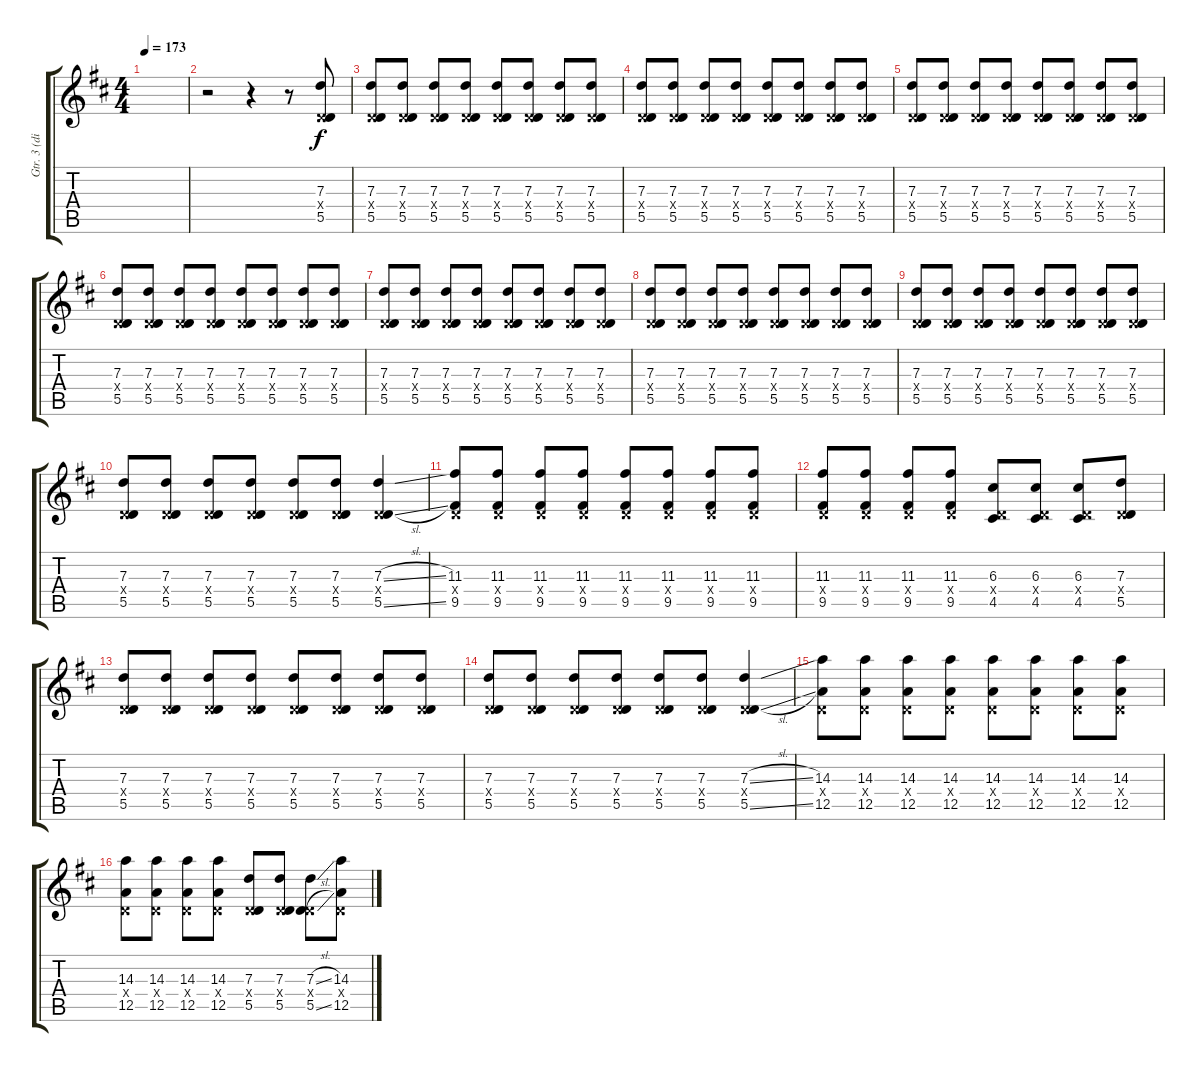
\track ("Gtr. 3 (dist.)" "Gtr. 3 (di") {instrument overdrivenguitar}
\staff {score tabs}
\tuning (E4 B3 G3 D3 A2 D2) {hide}
\ts (4 4)
\tempo 173
\clef g2
\ks d
|
r.2 r.4 r.8 (7.3 0.4{x} 5.5).8 |
(7.3 0.4{x} 5.5).8 (7.3 0.4{x} 5.5).8 (7.3 0.4{x} 5.5).8 (7.3 0.4{x} 5.5).8 (7.3 0.4{x} 5.5).8 (7.3 0.4{x} 5.5).8 (7.3 0.4{x} 5.5).8 (7.3 0.4{x} 5.5).8 |
(7.3 0.4{x} 5.5).8 (7.3 0.4{x} 5.5).8 (7.3 0.4{x} 5.5).8 (7.3 0.4{x} 5.5).8 (7.3 0.4{x} 5.5).8 (7.3 0.4{x} 5.5).8 (7.3 0.4{x} 5.5).8 (7.3 0.4{x} 5.5).8 |
(7.3 0.4{x} 5.5).8 (7.3 0.4{x} 5.5).8 (7.3 0.4{x} 5.5).8 (7.3 0.4{x} 5.5).8 (7.3 0.4{x} 5.5).8 (7.3 0.4{x} 5.5).8 (7.3 0.4{x} 5.5).8 (7.3 0.4{x} 5.5).8 |
(7.3 0.4{x} 5.5).8 (7.3 0.4{x} 5.5).8 (7.3 0.4{x} 5.5).8 (7.3 0.4{x} 5.5).8 (7.3 0.4{x} 5.5).8 (7.3 0.4{x} 5.5).8 (7.3 0.4{x} 5.5).8 (7.3 0.4{x} 5.5).8 |
(7.3 0.4{x} 5.5).8 (7.3 0.4{x} 5.5).8 (7.3 0.4{x} 5.5).8 (7.3 0.4{x} 5.5).8 (7.3 0.4{x} 5.5).8 (7.3 0.4{x} 5.5).8 (7.3 0.4{x} 5.5).8 (7.3 0.4{x} 5.5).8 |
(7.3 0.4{x} 5.5).8 (7.3 0.4{x} 5.5).8 (7.3 0.4{x} 5.5).8 (7.3 0.4{x} 5.5).8 (7.3 0.4{x} 5.5).8 (7.3 0.4{x} 5.5).8 (7.3 0.4{x} 5.5).8 (7.3 0.4{x} 5.5).8 |
(7.3 0.4{x} 5.5).8 (7.3 0.4{x} 5.5).8 (7.3 0.4{x} 5.5).8 (7.3 0.4{x} 5.5).8 (7.3 0.4{x} 5.5).8 (7.3 0.4{x} 5.5).8 (7.3 0.4{x} 5.5).8 (7.3 0.4{x} 5.5).8 |
(7.3 0.4{x} 5.5).8 (7.3 0.4{x} 5.5).8 (7.3 0.4{x} 5.5).8 (7.3 0.4{x} 5.5).8 (7.3 0.4{x} 5.5).8 (7.3 0.4{x} 5.5).8 (7.3{sl} 0.4{x} 5.5{sl}).4 |
(11.3 0.4{x} 9.5).8 (11.3 0.4{x} 9.5).8 (11.3 0.4{x} 9.5).8 (11.3 0.4{x} 9.5).8 (11.3 0.4{x} 9.5).8 (11.3 0.4{x} 9.5).8 (11.3 0.4{x} 9.5).8 (11.3 0.4{x} 9.5).8 |
(11.3 0.4{x} 9.5).8 (11.3 0.4{x} 9.5).8 (11.3 0.4{x} 9.5).8 (11.3 0.4{x} 9.5).8 (6.3 0.4{x} 4.5).8 (6.3 0.4{x} 4.5).8 (6.3 0.4{x} 4.5).8 (7.3 0.4{x} 5.5).8 |
(7.3 0.4{x} 5.5).8 (7.3 0.4{x} 5.5).8 (7.3 0.4{x} 5.5).8 (7.3 0.4{x} 5.5).8 (7.3 0.4{x} 5.5).8 (7.3 0.4{x} 5.5).8 (7.3 0.4{x} 5.5).8 (7.3 0.4{x} 5.5).8 |
(7.3 0.4{x} 5.5).8 (7.3 0.4{x} 5.5).8 (7.3 0.4{x} 5.5).8 (7.3 0.4{x} 5.5).8 (7.3 0.4{x} 5.5).8 (7.3 0.4{x} 5.5).8 (7.3{sl} 0.4{x} 5.5{sl}).4 |
(14.3 0.4{x} 12.5).8 (14.3 0.4{x} 12.5).8 (14.3 0.4{x} 12.5).8 (14.3 0.4{x} 12.5).8 (14.3 0.4{x} 12.5).8 (14.3 0.4{x} 12.5).8 (14.3 0.4{x} 12.5).8 (14.3 0.4{x} 12.5).8 |
(14.3 0.4{x} 12.5).8 (14.3 0.4{x} 12.5).8 (14.3 0.4{x} 12.5).8 (14.3 0.4{x} 12.5).8 (7.3 0.4{x} 5.5).8 (7.3 0.4{x} 5.5).8 (7.3{sl} 0.4{x} 5.5{sl}).8 (14.3 0.4{x} 12.5).8
